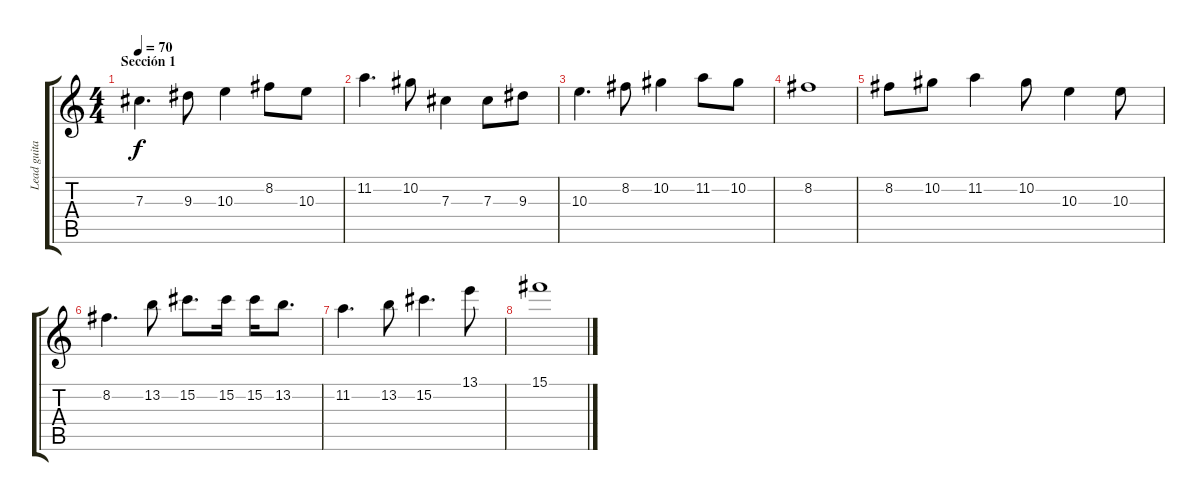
\track ("Lead guitar" "Lead guita") {instrument overdrivenguitar}
\staff {score tabs}
\tuning (Eb4 Bb3 Gb3 Db3 Ab2 Eb2) {hide}
\ts (4 4)
\section ("" "Sección 1")
\tempo 70
\clef g2
\ks c
7.3.4{d dy f volume 12 balance 8 instrument overdrivenguitar} 9.3.8 10.3.4 8.2.8 10.3.8 |
11.2.4{d} 10.2.8 7.3.4 7.3.8 9.3.8 |
10.3.4{d} 8.2.8 10.2.4 11.2.8 10.2.8 |
8.2.1 |
8.2.8 10.2.8 11.2.4 10.2.8 10.3.4 10.3.8 |
8.2.4{d} 13.2.8 15.2.8{d} 15.2.16 15.2.16 13.2.8{d} |
11.2.4{d} 13.2.8 15.2.4{d} 13.1.8 |
15.1.1
